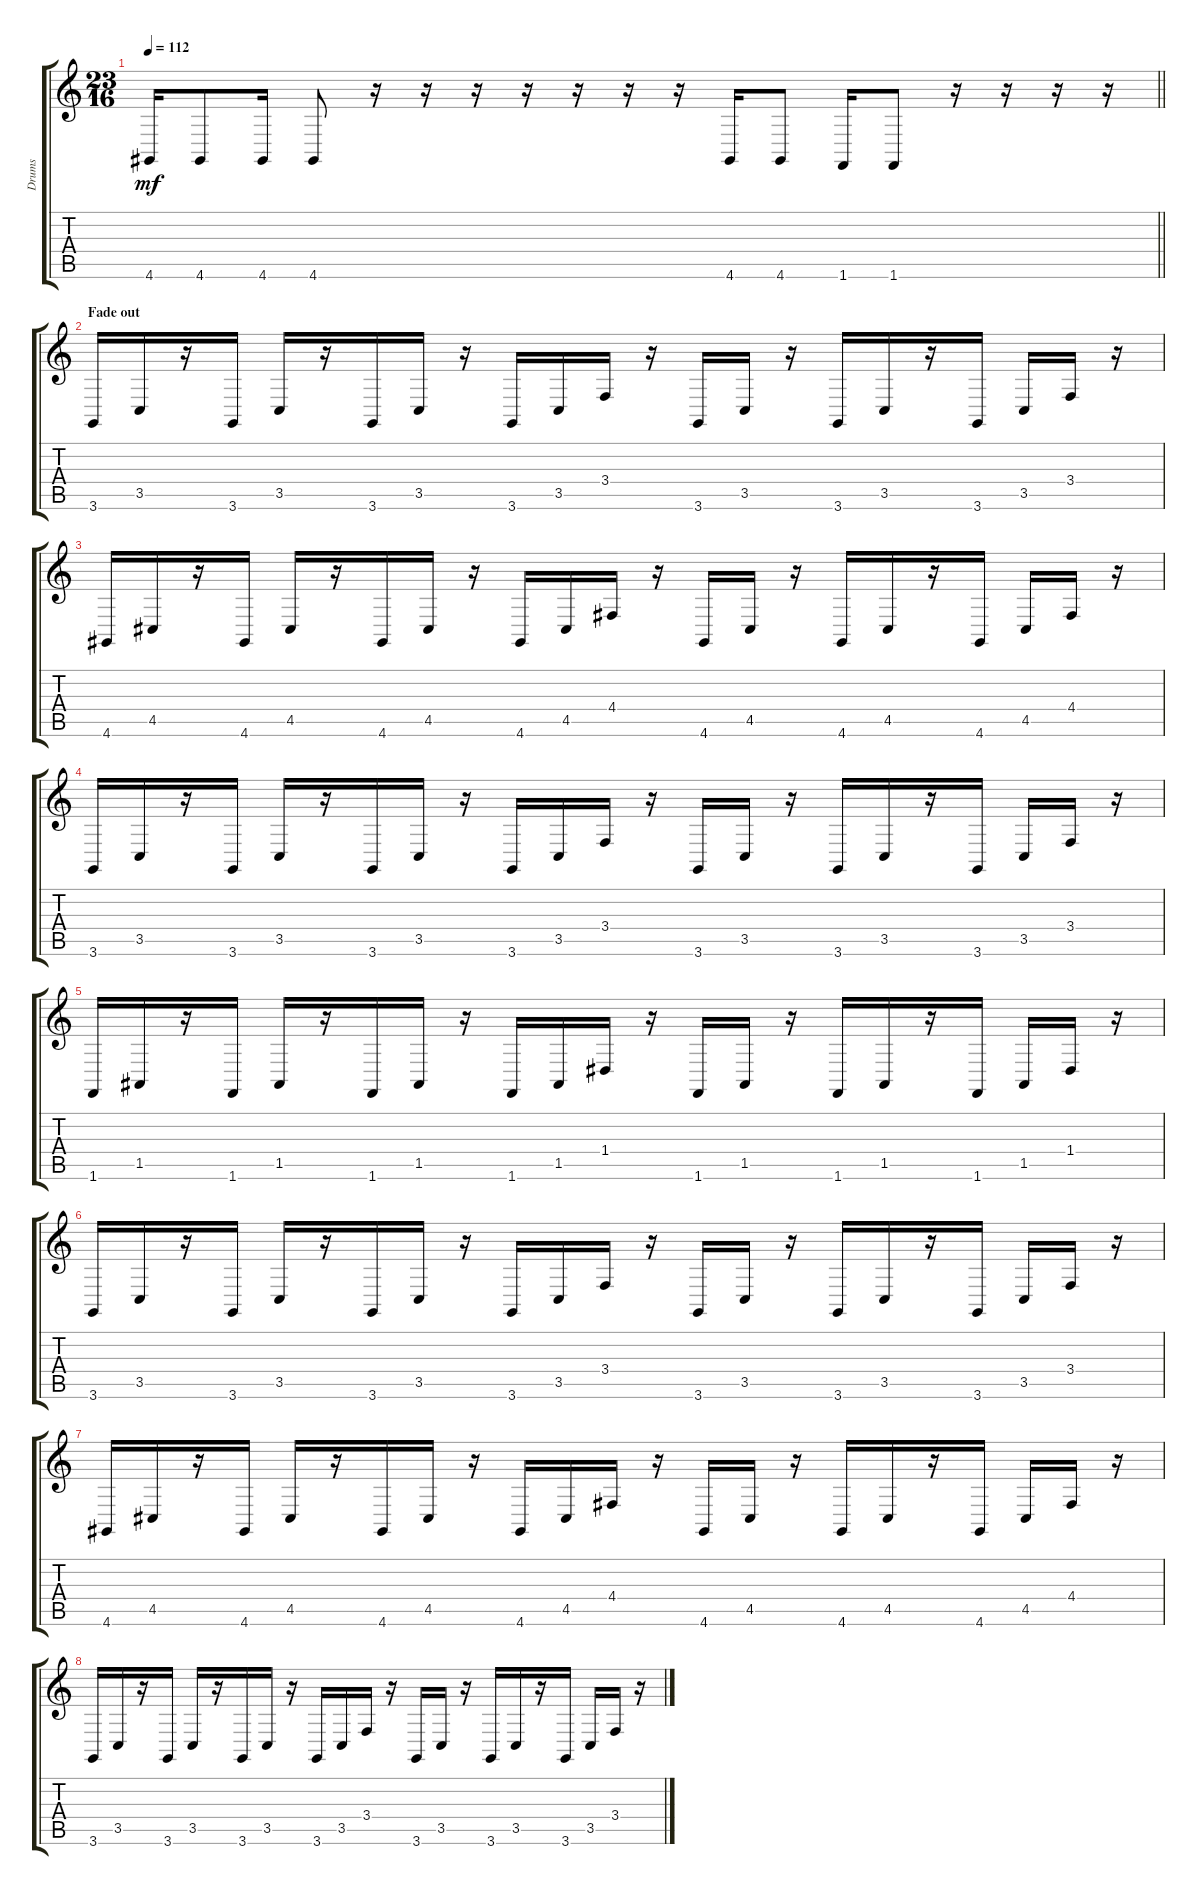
\track ("Drums" "Drums") {instrument timpani}
\staff {score tabs}
\tuning (E4 B3 G3 D3 A2 E2) {hide}
\ts (23 16)
\tempo 112
\clef g2
\barLineRight lightlight
\ks c
4.6.16{dy mf} 4.6.8 4.6.16 4.6.8 r.16 r.16 r.16 r.16 r.16 r.16 r.16 4.6.16 4.6.8 1.6.16 1.6.8 r.16 r.16 r.16 r.16 |
\section ("" "Fade out")
3.6.16 3.5.16 r.16 3.6.16 3.5.16 r.16 3.6.16 3.5.16 r.16 3.6.16 3.5.16 3.4.16 r.16 3.6.16 3.5.16 r.16 3.6.16 3.5.16 r.16 3.6.16 3.5.16 3.4.16 r.16 |
4.6.16 4.5.16 r.16 4.6.16 4.5.16 r.16 4.6.16 4.5.16 r.16 4.6.16 4.5.16 4.4.16 r.16 4.6.16 4.5.16 r.16 4.6.16 4.5.16 r.16 4.6.16 4.5.16 4.4.16 r.16 |
3.6.16 3.5.16 r.16 3.6.16 3.5.16 r.16 3.6.16 3.5.16 r.16 3.6.16 3.5.16 3.4.16 r.16 3.6.16 3.5.16 r.16 3.6.16 3.5.16 r.16 3.6.16 3.5.16 3.4.16 r.16 |
1.6.16 1.5.16 r.16 1.6.16 1.5.16 r.16 1.6.16 1.5.16 r.16 1.6.16 1.5.16 1.4.16 r.16 1.6.16 1.5.16 r.16 1.6.16 1.5.16 r.16 1.6.16 1.5.16 1.4.16 r.16 |
3.6.16 3.5.16 r.16 3.6.16 3.5.16 r.16 3.6.16 3.5.16 r.16 3.6.16 3.5.16 3.4.16 r.16 3.6.16 3.5.16 r.16 3.6.16 3.5.16 r.16 3.6.16 3.5.16 3.4.16 r.16 |
4.6.16 4.5.16 r.16 4.6.16 4.5.16 r.16 4.6.16 4.5.16 r.16 4.6.16 4.5.16 4.4.16 r.16 4.6.16 4.5.16 r.16 4.6.16 4.5.16 r.16 4.6.16 4.5.16 4.4.16 r.16 |
3.6.16 3.5.16 r.16 3.6.16 3.5.16 r.16 3.6.16 3.5.16 r.16 3.6.16 3.5.16 3.4.16 r.16 3.6.16 3.5.16 r.16 3.6.16 3.5.16 r.16 3.6.16 3.5.16 3.4.16 r.16
